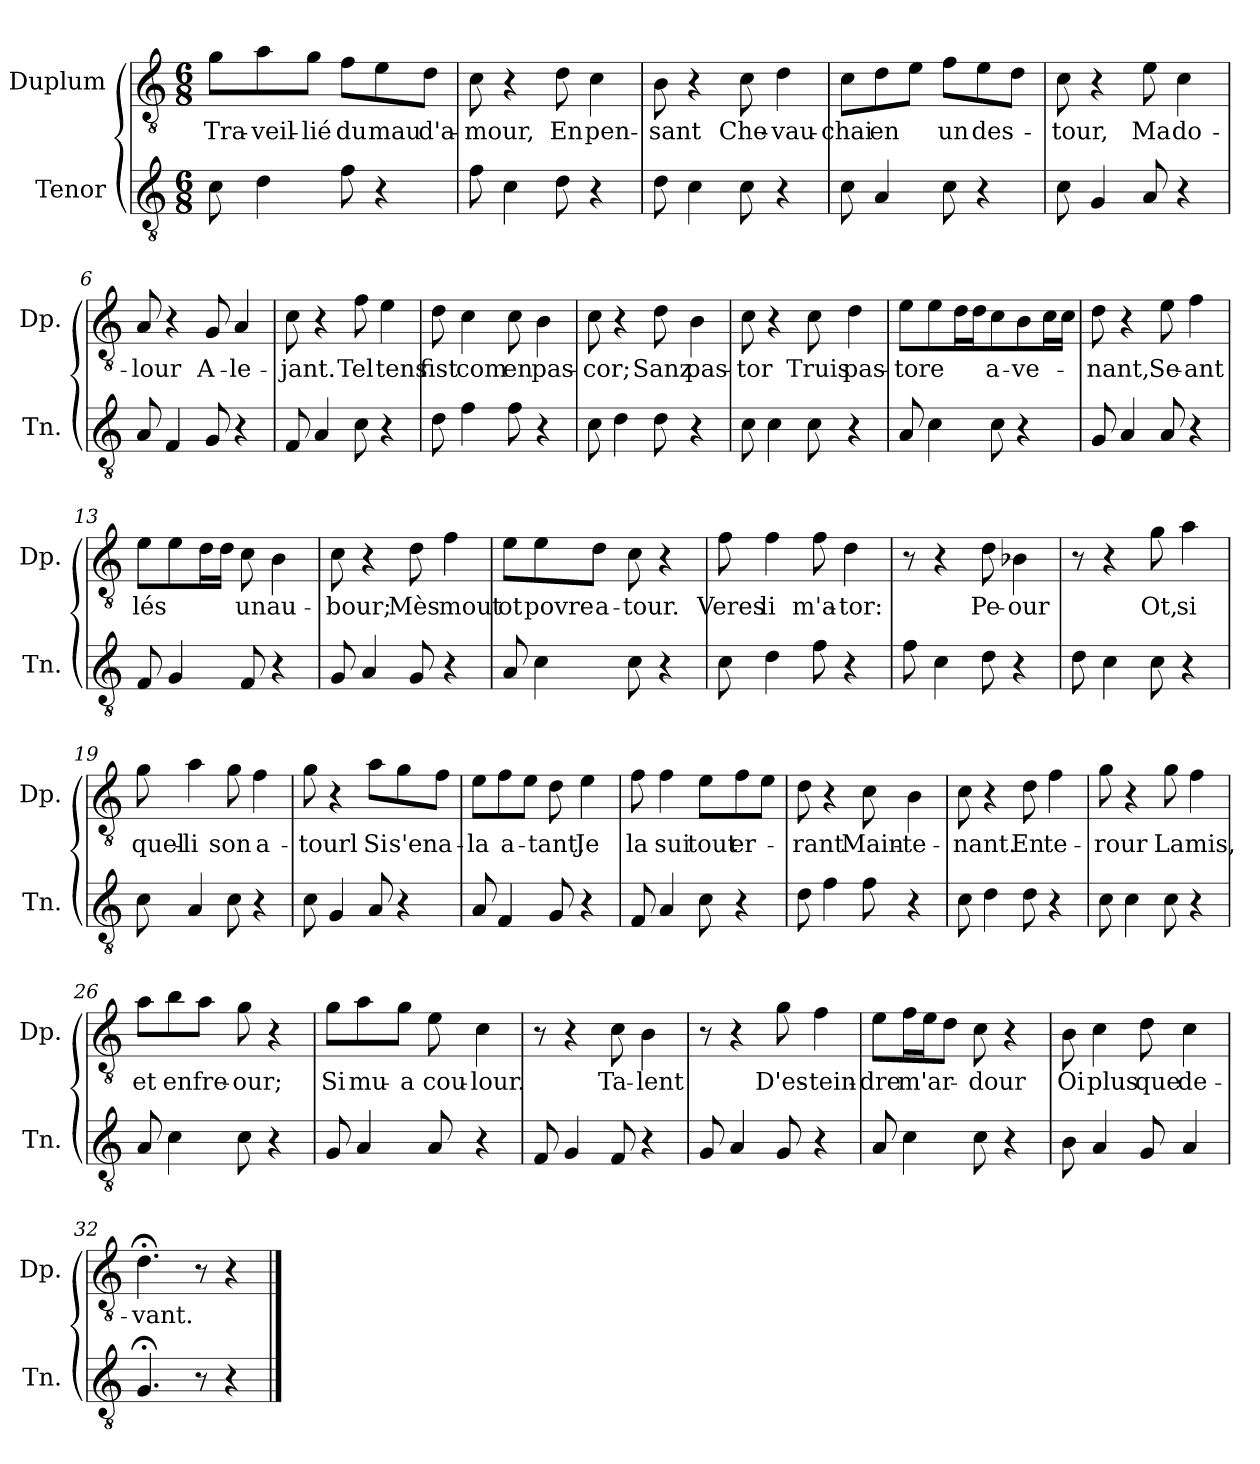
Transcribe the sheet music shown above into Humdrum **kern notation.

**kern	**kern	**text
*part2	*part1	*part1
*staff2	*staff1	*staff1
*I"Tenor	*I"Duplum	*
*I'Tn.	*I'Dp.	*
*clefGv2	*clefGv2	*
*k[]	*k[]	*
*M6/8	*M6/8	*
=1	=1	=1
!	!	!LO:LY:b
8c\	8g\L	Tra-
!	!	!LO:LY:b
4d\	8a\	-veil-
!	!	!LO:LY:b
.	8g\J	-lié
!	!	!LO:LY:b
8f\	8f\L	du
!	!	!LO:LY:b
4r	8e\	mau
!	!	!LO:LY:b
.	8d\J	d'a-
=2	=2	=2
!	!	!LO:LY:b
8f\	8c\	-mour,
4c\	4r	.
!	!	!LO:LY:b
8d\	8d\	En
!	!	!LO:LY:b
4r	4c\	pen-
=3	=3	=3
!	!	!LO:LY:b
8d\	8B\	-sant
4c\	4r	.
!	!	!LO:LY:b
8c\	8c\	Che-
!	!	!LO:LY:b
4r	4d\	-vau-
=4	=4	=4
!	!	!LO:LY:b
8c\	8c\L	-chai
!	!	!LO:LY:b
4A/	8d\	en
.	8e\J	.
!	!	!LO:LY:b
8c\	8f\L	un
!	!	!LO:LY:b
4r	8e\	des-
.	8d\J	.
=5	=5	=5
!	!	!LO:LY:b
8c\	8c\	-tour,
4G/	4r	.
!	!	!LO:LY:b
8A/	8e\	Ma
!	!	!LO:LY:b
4r	4c\	do-
!!LO:LB:g=z
=6	=6	=6
!	!	!LO:LY:b
8A/	8A/	-lour
4F/	4r	.
!	!	!LO:LY:b
8G/	8G/	A-
!	!	!LO:LY:b
4r	4A/	-le-
=7	=7	=7
!	!	!LO:LY:b
8F/	8c\	-jant.
4A/	4r	.
!	!	!LO:LY:b
8c\	8f\	Tel
!	!	!LO:LY:b
4r	4e\	tens
=8	=8	=8
!	!	!LO:LY:b
8d\	8d\	fist
!	!	!LO:LY:b
4f\	4c\	com
!	!	!LO:LY:b
8f\	8c\	en
!	!	!LO:LY:b
4r	4B\	pas-
=9	=9	=9
!	!	!LO:LY:b
8c\	8c\	-cor;
4d\	4r	.
!	!	!LO:LY:b
8d\	8d\	Sanz
!	!	!LO:LY:b
4r	4B\	pas-
=10	=10	=10
!	!	!LO:LY:b
8c\	8c\	-tor
4c\	4r	.
!	!	!LO:LY:b
8c\	8c\	Truis
!	!	!LO:LY:b
4r	4d\	pas-
=11	=11	=11
!	!	!LO:LY:b
8A/	8e\L	-tore
4c\	8e\	.
*	*tremolo	*
.	16d\	.
.	16d\JJ	.
*	*Xtremolo	*
!	!	!LO:LY:b
8c\	8c\L	a-
!	!	!LO:LY:b
4r	8B\	-ve-
*	*tremolo	*
.	16c\	.
.	16c\JJ	.
*	*Xtremolo	*
!!LO:LB:g=z
=12	=12	=12
!	!	!LO:LY:b
8G/	8d\	-nant,
4A/	4r	.
!	!	!LO:LY:b
8A/	8e\	Se-
!	!	!LO:LY:b
4r	4f\	-ant
=13	=13	=13
!	!	!LO:LY:b
8F/	8e\L	lés
4G/	8e\	.
*	*tremolo	*
.	16d\	.
.	16d\JJ	.
*	*Xtremolo	*
!	!	!LO:LY:b
8F/	8c\	un
!	!	!LO:LY:b
4r	4B\	au-
=14	=14	=14
!	!	!LO:LY:b
8G/	8c\	-bour;
4A/	4r	.
!	!	!LO:LY:b
8G/	8d\	Mès
!	!	!LO:LY:b
4r	4f\	mout
=15	=15	=15
!	!	!LO:LY:b
8A/	8e\L	ot
!	!	!LO:LY:b
4c\	8e\	povre
!	!	!LO:LY:b
.	8d\J	a-
!	!	!LO:LY:b
8c\	8c\	-tour.
4r	4r	.
=16	=16	=16
!	!	!LO:LY:b
8c\	8f\	Veres
!	!	!LO:LY:b
4d\	4f\	li
!	!	!LO:LY:b
8f\	8f\	m'a-
!	!	!LO:LY:b
4r	4d\	-tor:
=17	=17	=17
8f\	8r	.
4c\	4r	.
!	!	!LO:LY:b
8d\	8d\	Pe-
!	!	!LO:LY:b
4r	4B-X\	-our
!!LO:LB:g=z
=18	=18	=18
8d\	8r	.
4c\	4r	.
!	!	!LO:LY:b
8c\	8g\	Ot,
!	!	!LO:LY:b
4r	4a\	si
=19	=19	=19
!	!	!LO:LY:b
8c\	8g\	quel-
!	!	!LO:LY:b
4A/	4a\	-li
!	!	!LO:LY:b
8c\	8g\	son
!	!	!LO:LY:b
4r	4f\	a-
=20	=20	=20
!	!	!LO:LY:b
8c\	8g\	-tourl
4G/	4r	.
!	!	!LO:LY:b
8A/	8a\L	Si
!	!	!LO:LY:b
4r	8g\	s'en
!	!	!LO:LY:b
.	8f\J	a-
=21	=21	=21
!	!	!LO:LY:b
8A/	8e\L	-la
!	!	!LO:LY:b
4F/	8f\	a-
.	8e\J	.
!	!	!LO:LY:b
8G/	8d\	-tant.
!	!	!LO:LY:b
4r	4e\	Je
=22	=22	=22
!	!	!LO:LY:b
8F/	8f\	la
!	!	!LO:LY:b
4A/	4f\	sui
!	!	!LO:LY:b
8c\	8e\L	tout
!	!	!LO:LY:b
4r	8f\	er-
.	8e\J	.
=23	=23	=23
!	!	!LO:LY:b
8d\	8d\	-rant
4f\	4r	.
!	!	!LO:LY:b
8f\	8c\	Main-
!	!	!LO:LY:b
4r	4B\	-te-
=24	=24	=24
!	!	!LO:LY:b
8c\	8c\	-nant.
4d\	4r	.
!	!	!LO:LY:b
8d\	8d\	En
!	!	!LO:LY:b
4r	4f\	te-
!!LO:LB:g=z
=25	=25	=25
!	!	!LO:LY:b
8c\	8g\	-rour
4c\	4r	.
!	!	!LO:LY:b
8c\	8g\	La
!	!	!LO:LY:b
4r	4f\	mis,
=26	=26	=26
!	!	!LO:LY:b
8A/	8a\L	et
!	!	!LO:LY:b
4c\	8b\	en
!	!	!LO:LY:b
.	8a\J	fre-
!	!	!LO:LY:b
8c\	8g\	-our;
4r	4r	.
=27	=27	=27
!	!	!LO:LY:b
8G/	8g\L	Si
!	!	!LO:LY:b
4A/	8a\	mu-
!	!	!LO:LY:b
.	8g\J	-a
!	!	!LO:LY:b
8A/	8e\	cou-
!	!	!LO:LY:b
4r	4c\	-lour.
=28	=28	=28
8F/	8r	.
4G/	4r	.
!	!	!LO:LY:b
8F/	8c\	Ta-
!	!	!LO:LY:b
4r	4B\	-lent
=29	=29	=29
8G/	8r	.
4A/	4r	.
!	!	!LO:LY:b
8G/	8g\	D'es-
!	!	!LO:LY:b
4r	4f\	-tein-
=30	=30	=30
!	!	!LO:LY:b
8A/	8e\L	-dre
!	!	!LO:LY:b
4c\	16f\L	m'ar-
.	16e\J	.
.	8d\J	.
!	!	!LO:LY:b
8c\	8c\	-dour
4r	4r	.
!!LO:PB:g=z
=31	=31	=31
!	!	!LO:LY:b
8B\	8B\	Oi
!	!	!LO:LY:b
4A/	4c\	plus
!	!	!LO:LY:b
8G/	8d\	que
!	!	!LO:LY:b
4A/	4c\	de-
=32	=32	=32
!	!	!LO:LY:b
4.G;</	4.d;<\	-vant.
8r	8r	.
4r	4r	.
==	==	==
*-	*-	*-
